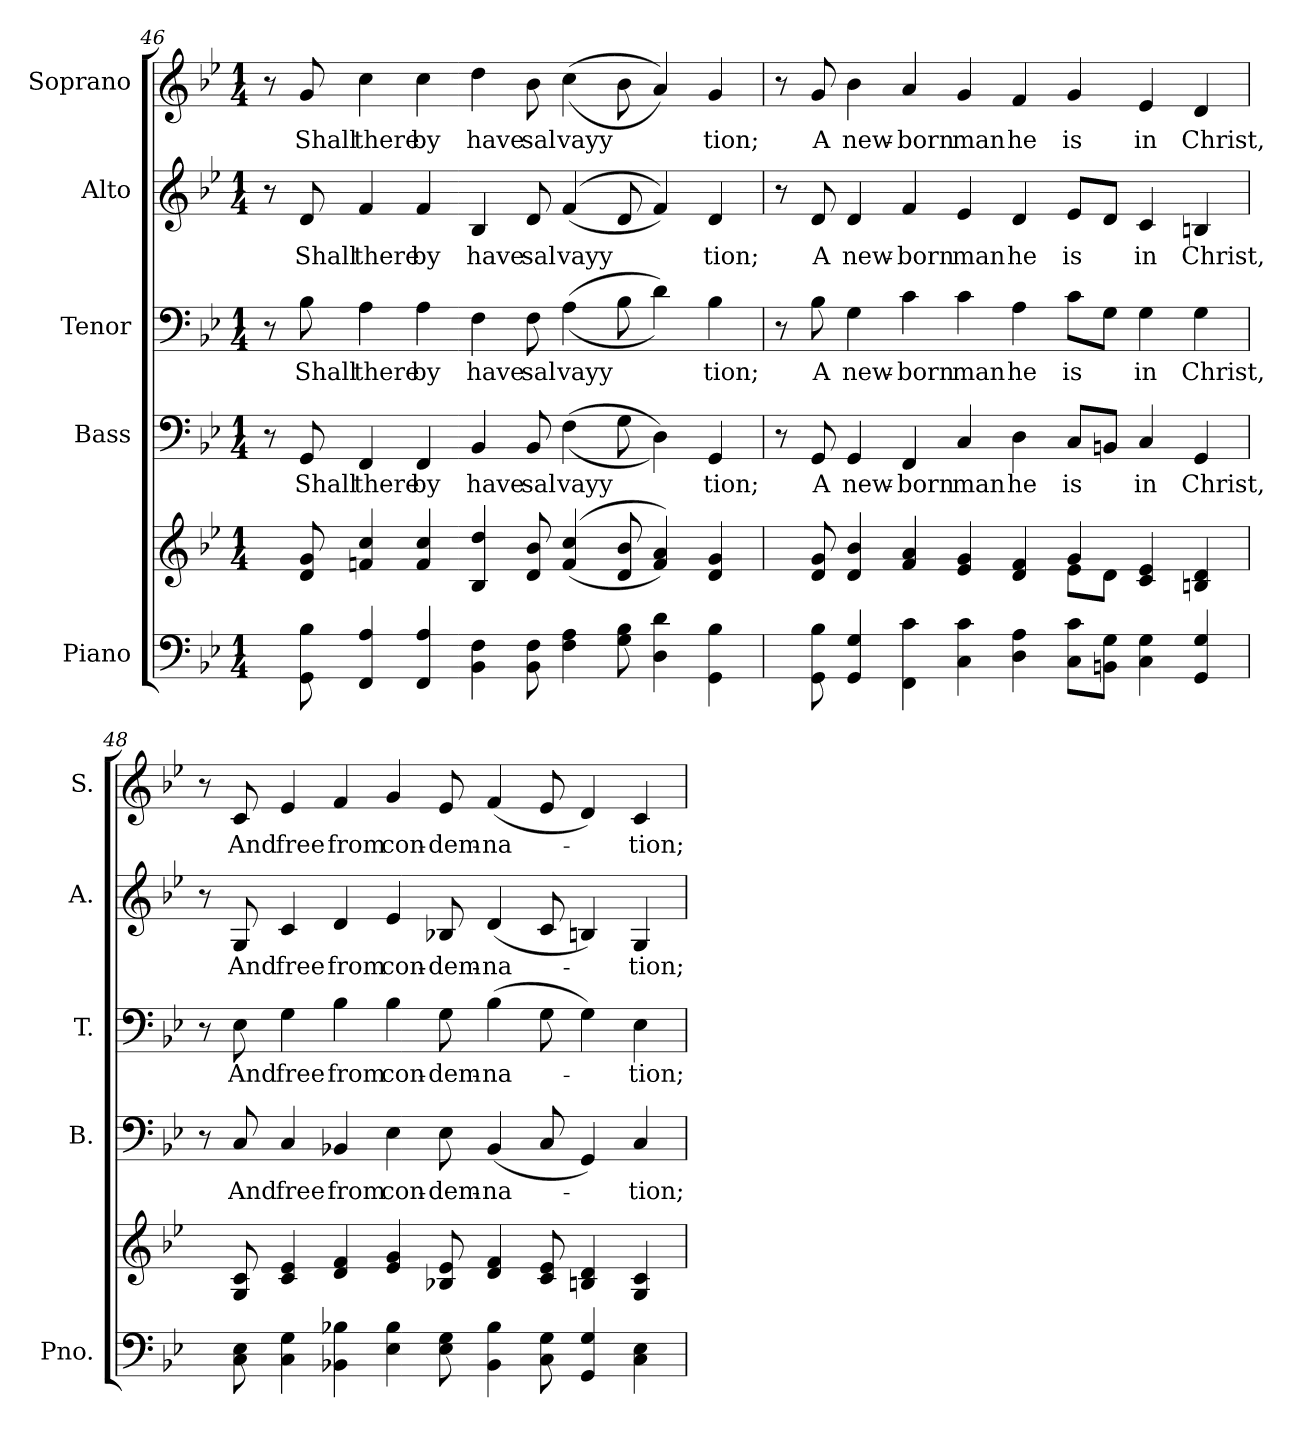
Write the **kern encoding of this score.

**kern	**kern	**kern	**text	**kern	**text	**kern	**text	**kern	**text
*part5	*part5	*part4	*part4	*part3	*part3	*part2	*part2	*part1	*part1
*staff6	*staff5	*staff4	*staff4	*staff3	*staff3	*staff2	*staff2	*staff1	*staff1
*I"Piano	*	*I"Bass	*	*I"Tenor	*	*I"Alto	*	*I"Soprano	*
*I'Pno.	*	*I'B.	*	*I'T.	*	*I'A.	*	*I'S.	*
!!LO:PB:g=z
*clefF4	*clefG2	*clefF4	*	*clefF4	*	*clefG2	*	*clefG2	*
*k[b-e-]	*k[b-e-]	*k[b-e-]	*	*k[b-e-]	*	*k[b-e-]	*	*k[b-e-]	*
*B-:	*B-:	*B-:	*	*B-:	*	*B-:	*	*B-:	*
*M1/4	*M1/4	*M1/4	*	*M1/4	*	*M1/4	*	*M1/4	*
=46	=46	=46	=46	=46	=46	=46	=46	=46	=46
8ryy	8ryy	8r	.	8r	.	8r	.	8r	.
!	!	!	!LO:LY:b:color=#000000	!	!	!	!	!	!
!	!	!	!	!	!LO:LY:b:color=#000000	!	!	!	!
!	!	!	!	!	!	!	!LO:LY:b:color=#000000	!	!
!	!	!	!	!	!	!	!	!	!LO:LY:b:color=#000000
8GGi\ 8B-i	8di/ 8gi	8GGi/	Shall	8B-i\	Shall	8di/	Shall	8gi/	Shall
!	!	!	!LO:LY:b:color=#000000	!	!	!	!	!	!
!	!	!	!	!	!LO:LY:b:color=#000000	!	!	!	!
!	!	!	!	!	!	!	!LO:LY:b:color=#000000	!	!
!	!	!	!	!	!	!	!	!	!LO:LY:b:color=#000000
4FFi/ 4Ai	4fni/ 4cci	4FFi/	there	4Ai\	there	4fi/	there	4cci\	there
!	!	!	!LO:LY:b:color=#000000	!	!	!	!	!	!
!	!	!	!	!	!LO:LY:b:color=#000000	!	!	!	!
!	!	!	!	!	!	!	!LO:LY:b:color=#000000	!	!
!	!	!	!	!	!	!	!	!	!LO:LY:b:color=#000000
4FFi/ 4Ai	4fi/ 4cci	4FFi/	by	4Ai\	by	4fi/	by	4cci\	by
!	!	!	!LO:LY:b:color=#000000	!	!	!	!	!	!
!	!	!	!	!	!LO:LY:b:color=#000000	!	!	!	!
!	!	!	!	!	!	!	!LO:LY:b:color=#000000	!	!
!	!	!	!	!	!	!	!	!	!LO:LY:b:color=#000000
4BB-i\ 4Fi	4B-i/ 4ddi	4BB-i/	have	4Fi\	have	4B-i/	have	4ddi\	have
!	!	!	!LO:LY:b:color=#000000	!	!	!	!	!	!
!	!	!	!	!	!LO:LY:b:color=#000000	!	!	!	!
!	!	!	!	!	!	!	!LO:LY:b:color=#000000	!	!
!	!	!	!	!	!	!	!	!	!LO:LY:b:color=#000000
8BB-i\ 8Fi	8di/ 8b-i	8BB-i/	sal	8Fi\	sal	8di/	sal	8b-i\	sal
!	!	!	!LO:LY:b:color=#000000	!	!	!	!	!	!
!	!	!	!	!	!LO:LY:b:color=#000000	!	!	!	!
!	!	!	!	!	!	!	!LO:LY:b:color=#000000	!	!
!	!	!	!	!	!	!	!	!	!LO:LY:b:color=#000000
4Fi\ 4Ai	((4fi/ 4cci	((4Fi\	vayy	((4Ai\	vayy	((4fi/	vayy	((4cci\	vayy
8Gi\ 8B-i	8di/ 8b-i	8Gi\	.	8B-i\	.	8di/	.	8b-i\	.
4Di\ 4di	4fi/ 4ai))	4Di\))	.	4di\))	.	4fi/))	.	4ai/))	.
!	!	!	!LO:LY:b:color=#000000	!	!	!	!	!	!
!	!	!	!	!	!LO:LY:b:color=#000000	!	!	!	!
!	!	!	!	!	!	!	!LO:LY:b:color=#000000	!	!
!	!	!	!	!	!	!	!	!	!LO:LY:b:color=#000000
4GGi\ 4B-i	4di/ 4gi	4GGi/	tion;	4B-i\	tion;	4di/	tion;	4gi/	tion;
!!LO:PB:g=z
=47	=47	=47	=47	=47	=47	=47	=47	=47	=47
*	*^	*	*	*	*	*	*	*	*
8ryy	8ryy	1ryy	8r	.	8r	.	8r	.	8r	.
!	!	!	!	!LO:LY:b:color=#000000	!	!	!	!	!	!
!	!	!	!	!	!	!LO:LY:b:color=#000000	!	!	!	!
!	!	!	!	!	!	!	!	!LO:LY:b:color=#000000	!	!
!	!	!	!	!	!	!	!	!	!	!LO:LY:b:color=#000000
8GGi\ 8B-i	8di/ 8gi	.	8GGi/	A	8B-i\	A	8di/	A	8gi/	A
!	!	!	!	!LO:LY:b:color=#000000	!	!	!	!	!	!
!	!	!	!	!	!	!LO:LY:b:color=#000000	!	!	!	!
!	!	!	!	!	!	!	!	!LO:LY:b:color=#000000	!	!
!	!	!	!	!	!	!	!	!	!	!LO:LY:b:color=#000000
4GGi/ 4Gi	4di/ 4b-i	.	4GGi/	new-	4Gi\	new-	4di/	new-	4b-i\	new-
!	!	!	!	!LO:LY:b:color=#000000	!	!	!	!	!	!
!	!	!	!	!	!	!LO:LY:b:color=#000000	!	!	!	!
!	!	!	!	!	!	!	!	!LO:LY:b:color=#000000	!	!
!	!	!	!	!	!	!	!	!	!	!LO:LY:b:color=#000000
4FFi\ 4ci	4fi/ 4ai	.	4FFi/	-born	4ci\	-born	4fi/	-born	4ai/	-born
!	!	!	!	!LO:LY:b:color=#000000	!	!	!	!	!	!
!	!	!	!	!	!	!LO:LY:b:color=#000000	!	!	!	!
!	!	!	!	!	!	!	!	!LO:LY:b:color=#000000	!	!
!	!	!	!	!	!	!	!	!	!	!LO:LY:b:color=#000000
4Ci\ 4ci	4e-i/ 4gi	.	4Ci/	man	4ci\	man	4e-i/	man	4gi/	man
!	!	!	!	!LO:LY:b:color=#000000	!	!	!	!	!	!
!	!	!	!	!	!	!LO:LY:b:color=#000000	!	!	!	!
!	!	!	!	!	!	!	!	!LO:LY:b:color=#000000	!	!
!	!	!	!	!	!	!	!	!	!	!LO:LY:b:color=#000000
4Di\ 4Ai	4di/ 4fi	4ryy	4Di\	he	4Ai\	he	4di/	he	4fi/	he
!	!	!	!	!LO:LY:b:color=#000000	!	!	!	!	!	!
!	!	!	!	!	!	!LO:LY:b:color=#000000	!	!	!	!
!	!	!	!	!	!	!	!	!LO:LY:b:color=#000000	!	!
!	!	!	!	!	!	!	!	!	!	!LO:LY:b:color=#000000
8Ci\ 8ciL	4gi/	8e-i\L	8Ci/L	is	8ci\L	is	8e-i/L	is	4gi/	is
8BBni\ 8GiJ	.	8di\J	8BBni/J	.	8Gi\J	.	8di/J	.	.	.
!	!	!	!	!LO:LY:b:color=#000000	!	!	!	!	!	!
!	!	!	!	!	!	!LO:LY:b:color=#000000	!	!	!	!
!	!	!	!	!	!	!	!	!LO:LY:b:color=#000000	!	!
!	!	!	!	!	!	!	!	!	!	!LO:LY:b:color=#000000
4Ci\ 4Gi	4ci/ 4e-i	2ryy	4Ci/	in	4Gi\	in	4ci/	in	4e-i/	in
!	!	!	!	!LO:LY:b:color=#000000	!	!	!	!	!	!
!	!	!	!	!	!	!LO:LY:b:color=#000000	!	!	!	!
!	!	!	!	!	!	!	!	!LO:LY:b:color=#000000	!	!
!	!	!	!	!	!	!	!	!	!	!LO:LY:b:color=#000000
4GGi/ 4Gi	4Bni/ 4di	.	4GGi/	Christ,	4Gi\	Christ,	4Bni/	Christ,	4di/	Christ,
*	*v	*v	*	*	*	*	*	*	*	*
!!LO:PB:g=z
=48	=48	=48	=48	=48	=48	=48	=48	=48	=48
8ryy	8ryy	8r	.	8r	.	8r	.	8r	.
!	!	!	!LO:LY:b:color=#000000	!	!	!	!	!	!
!	!	!	!	!	!LO:LY:b:color=#000000	!	!	!	!
!	!	!	!	!	!	!	!LO:LY:b:color=#000000	!	!
!	!	!	!	!	!	!	!	!	!LO:LY:b:color=#000000
8Ci\ 8E-i	8Gi/ 8ci	8Ci/	And	8E-i\	And	8Gi/	And	8ci/	And
!	!	!	!LO:LY:b:color=#000000	!	!	!	!	!	!
!	!	!	!	!	!LO:LY:b:color=#000000	!	!	!	!
!	!	!	!	!	!	!	!LO:LY:b:color=#000000	!	!
!	!	!	!	!	!	!	!	!	!LO:LY:b:color=#000000
4Ci\ 4Gi	4ci/ 4e-i	4Ci/	free	4Gi\	free	4ci/	free	4e-i/	free
!	!	!	!LO:LY:b:color=#000000	!	!	!	!	!	!
!	!	!	!	!	!LO:LY:b:color=#000000	!	!	!	!
!	!	!	!	!	!	!	!LO:LY:b:color=#000000	!	!
!	!	!	!	!	!	!	!	!	!LO:LY:b:color=#000000
4BB-Xi\ 4B-Xi	4di/ 4fi	4BB-Xi/	from	4B-i\	from	4di/	from	4fi/	from
!	!	!	!LO:LY:b:color=#000000	!	!	!	!	!	!
!	!	!	!	!	!LO:LY:b:color=#000000	!	!	!	!
!	!	!	!	!	!	!	!LO:LY:b:color=#000000	!	!
!	!	!	!	!	!	!	!	!	!LO:LY:b:color=#000000
4E-i\ 4B-i	4e-i/ 4gi	4E-i\	con-	4B-i\	con-	4e-i/	con-	4gi/	con-
!	!	!	!LO:LY:b:color=#000000	!	!	!	!	!	!
!	!	!	!	!	!LO:LY:b:color=#000000	!	!	!	!
!	!	!	!	!	!	!	!LO:LY:b:color=#000000	!	!
!	!	!	!	!	!	!	!	!	!LO:LY:b:color=#000000
8E-i\ 8Gi	8B-Xi/ 8e-i	8E-i\	-dem-	8Gi\	-dem-	8B-Xi/	-dem-	8e-i/	-dem-
!	!	!	!LO:LY:b:color=#000000	!	!	!	!	!	!
!	!	!	!	!	!LO:LY:b:color=#000000	!	!	!	!
!	!	!	!	!	!	!	!LO:LY:b:color=#000000	!	!
!	!	!	!	!	!	!	!	!	!LO:LY:b:color=#000000
4BB-i\ 4B-i	4di/ 4fi	(4BB-i/	-na-	(4B-i\	-na-	(4di/	-na-	(4fi/	-na-
8Ci\ 8Gi	8ci/ 8e-i	8Ci/	.	8Gi\	.	8ci/	.	8e-i/	.
4GGi/ 4Gi	4Bni/ 4di	4GGi/)	.	4Gi\)	.	4Bni/)	.	4di/)	.
!	!	!	!LO:LY:b:color=#000000	!	!	!	!	!	!
!	!	!	!	!	!LO:LY:b:color=#000000	!	!	!	!
!	!	!	!	!	!	!	!LO:LY:b:color=#000000	!	!
!	!	!	!	!	!	!	!	!	!LO:LY:b:color=#000000
4Ci\ 4E-i	4Gi/ 4ci	4Ci/	-tion;	4E-i\	-tion;	4Gi/	-tion;	4ci/	-tion;
=	=	=	=	=	=	=	=	=	=
*-	*-	*-	*-	*-	*-	*-	*-	*-	*-
